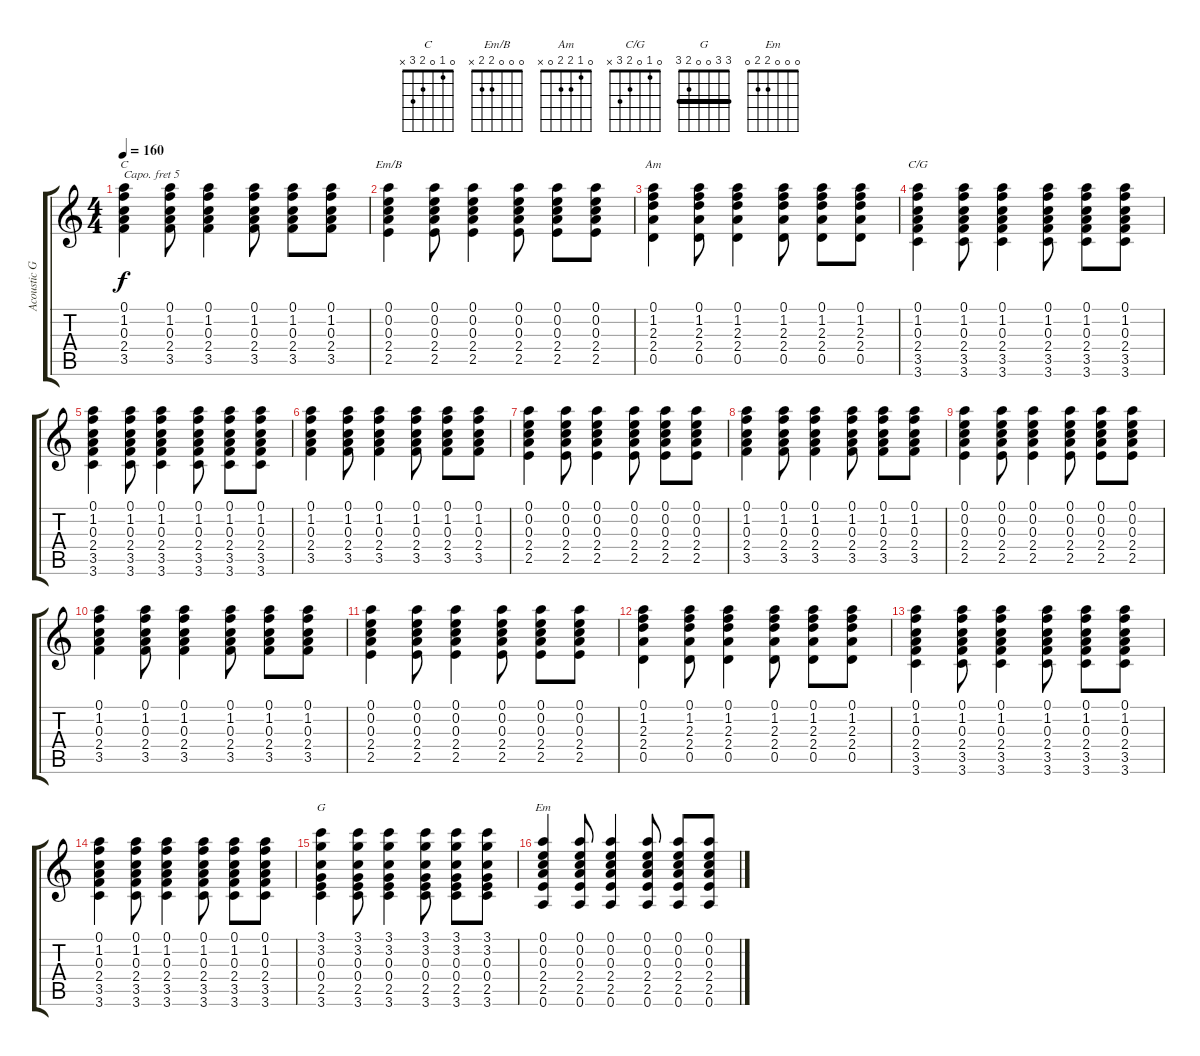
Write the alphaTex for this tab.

\track ("Acoustic Guitar" "Acoustic G") {instrument acousticguitarsteel}
\staff {score tabs}
\capo 5
\tuning (E4 B3 G3 D3 A2 E2) {hide}
\chord ("C" 0 1 0 2 3 x)
\chord ("Em/B" 0 0 0 2 2 x)
\chord ("Am" 0 1 2 2 0 x)
\chord ("C/G" 0 1 0 2 3 x)
\chord ("G" 3 3 0 0 2 3) {barre 3}
\chord ("Em" 0 0 0 2 2 0)
\ts (4 4)
\tempo 160
\clef g2
\ks c
(0.1 1.2 0.3 2.4 3.5).4{ch "C" dy f} (0.1 1.2 0.3 2.4 3.5).8 (0.1 1.2 0.3 2.4 3.5).4 (0.1 1.2 0.3 2.4 3.5).8 (0.1 1.2 0.3 2.4 3.5).8 (0.1 1.2 0.3 2.4 3.5).8 |
(0.1 0.2 0.3 2.4 2.5).4{ch "Em/B"} (0.1 0.2 0.3 2.4 2.5).8 (0.1 0.2 0.3 2.4 2.5).4 (0.1 0.2 0.3 2.4 2.5).8 (0.1 0.2 0.3 2.4 2.5).8 (0.1 0.2 0.3 2.4 2.5).8 |
(0.1 1.2 2.3 2.4 0.5).4{ch "Am"} (0.1 1.2 2.3 2.4 0.5).8 (0.1 1.2 2.3 2.4 0.5).4 (0.1 1.2 2.3 2.4 0.5).8 (0.1 1.2 2.3 2.4 0.5).8 (0.1 1.2 2.3 2.4 0.5).8 |
(0.1 1.2 0.3 2.4 3.5 3.6).4{ch "C/G"} (0.1 1.2 0.3 2.4 3.5 3.6).8 (0.1 1.2 0.3 2.4 3.5 3.6).4 (0.1 1.2 0.3 2.4 3.5 3.6).8 (0.1 1.2 0.3 2.4 3.5 3.6).8 (0.1 1.2 0.3 2.4 3.5 3.6).8 |
(0.1 1.2 0.3 2.4 3.5 3.6).4 (0.1 1.2 0.3 2.4 3.5 3.6).8 (0.1 1.2 0.3 2.4 3.5 3.6).4 (0.1 1.2 0.3 2.4 3.5 3.6).8 (0.1 1.2 0.3 2.4 3.5 3.6).8 (0.1 1.2 0.3 2.4 3.5 3.6).8 |
(0.1 1.2 0.3 2.4 3.5).4 (0.1 1.2 0.3 2.4 3.5).8 (0.1 1.2 0.3 2.4 3.5).4 (0.1 1.2 0.3 2.4 3.5).8 (0.1 1.2 0.3 2.4 3.5).8 (0.1 1.2 0.3 2.4 3.5).8 |
(0.1 0.2 0.3 2.4 2.5).4 (0.1 0.2 0.3 2.4 2.5).8 (0.1 0.2 0.3 2.4 2.5).4 (0.1 0.2 0.3 2.4 2.5).8 (0.1 0.2 0.3 2.4 2.5).8 (0.1 0.2 0.3 2.4 2.5).8 |
(0.1 1.2 0.3 2.4 3.5).4 (0.1 1.2 0.3 2.4 3.5).8 (0.1 1.2 0.3 2.4 3.5).4 (0.1 1.2 0.3 2.4 3.5).8 (0.1 1.2 0.3 2.4 3.5).8 (0.1 1.2 0.3 2.4 3.5).8 |
(0.1 0.2 0.3 2.4 2.5).4 (0.1 0.2 0.3 2.4 2.5).8 (0.1 0.2 0.3 2.4 2.5).4 (0.1 0.2 0.3 2.4 2.5).8 (0.1 0.2 0.3 2.4 2.5).8 (0.1 0.2 0.3 2.4 2.5).8 |
(0.1 1.2 0.3 2.4 3.5).4 (0.1 1.2 0.3 2.4 3.5).8 (0.1 1.2 0.3 2.4 3.5).4 (0.1 1.2 0.3 2.4 3.5).8 (0.1 1.2 0.3 2.4 3.5).8 (0.1 1.2 0.3 2.4 3.5).8 |
(0.1 0.2 0.3 2.4 2.5).4 (0.1 0.2 0.3 2.4 2.5).8 (0.1 0.2 0.3 2.4 2.5).4 (0.1 0.2 0.3 2.4 2.5).8 (0.1 0.2 0.3 2.4 2.5).8 (0.1 0.2 0.3 2.4 2.5).8 |
(0.1 1.2 2.3 2.4 0.5).4 (0.1 1.2 2.3 2.4 0.5).8 (0.1 1.2 2.3 2.4 0.5).4 (0.1 1.2 2.3 2.4 0.5).8 (0.1 1.2 2.3 2.4 0.5).8 (0.1 1.2 2.3 2.4 0.5).8 |
(0.1 1.2 0.3 2.4 3.5 3.6).4 (0.1 1.2 0.3 2.4 3.5 3.6).8 (0.1 1.2 0.3 2.4 3.5 3.6).4 (0.1 1.2 0.3 2.4 3.5 3.6).8 (0.1 1.2 0.3 2.4 3.5 3.6).8 (0.1 1.2 0.3 2.4 3.5 3.6).8 |
(0.1 1.2 0.3 2.4 3.5 3.6).4 (0.1 1.2 0.3 2.4 3.5 3.6).8 (0.1 1.2 0.3 2.4 3.5 3.6).4 (0.1 1.2 0.3 2.4 3.5 3.6).8 (0.1 1.2 0.3 2.4 3.5 3.6).8 (0.1 1.2 0.3 2.4 3.5 3.6).8 |
(3.1 3.2 0.3 0.4 2.5 3.6).4{ch "G"} (3.1 3.2 0.3 0.4 2.5 3.6).8 (3.1 3.2 0.3 0.4 2.5 3.6).4 (3.1 3.2 0.3 0.4 2.5 3.6).8 (3.1 3.2 0.3 0.4 2.5 3.6).8 (3.1 3.2 0.3 0.4 2.5 3.6).8 |
(0.1 0.2 0.3 2.4 2.5 0.6).4{ch "Em"} (0.1 0.2 0.3 2.4 2.5 0.6).8 (0.1 0.2 0.3 2.4 2.5 0.6).4 (0.1 0.2 0.3 2.4 2.5 0.6).8 (0.1 0.2 0.3 2.4 2.5 0.6).8 (0.1 0.2 0.3 2.4 2.5 0.6).8
